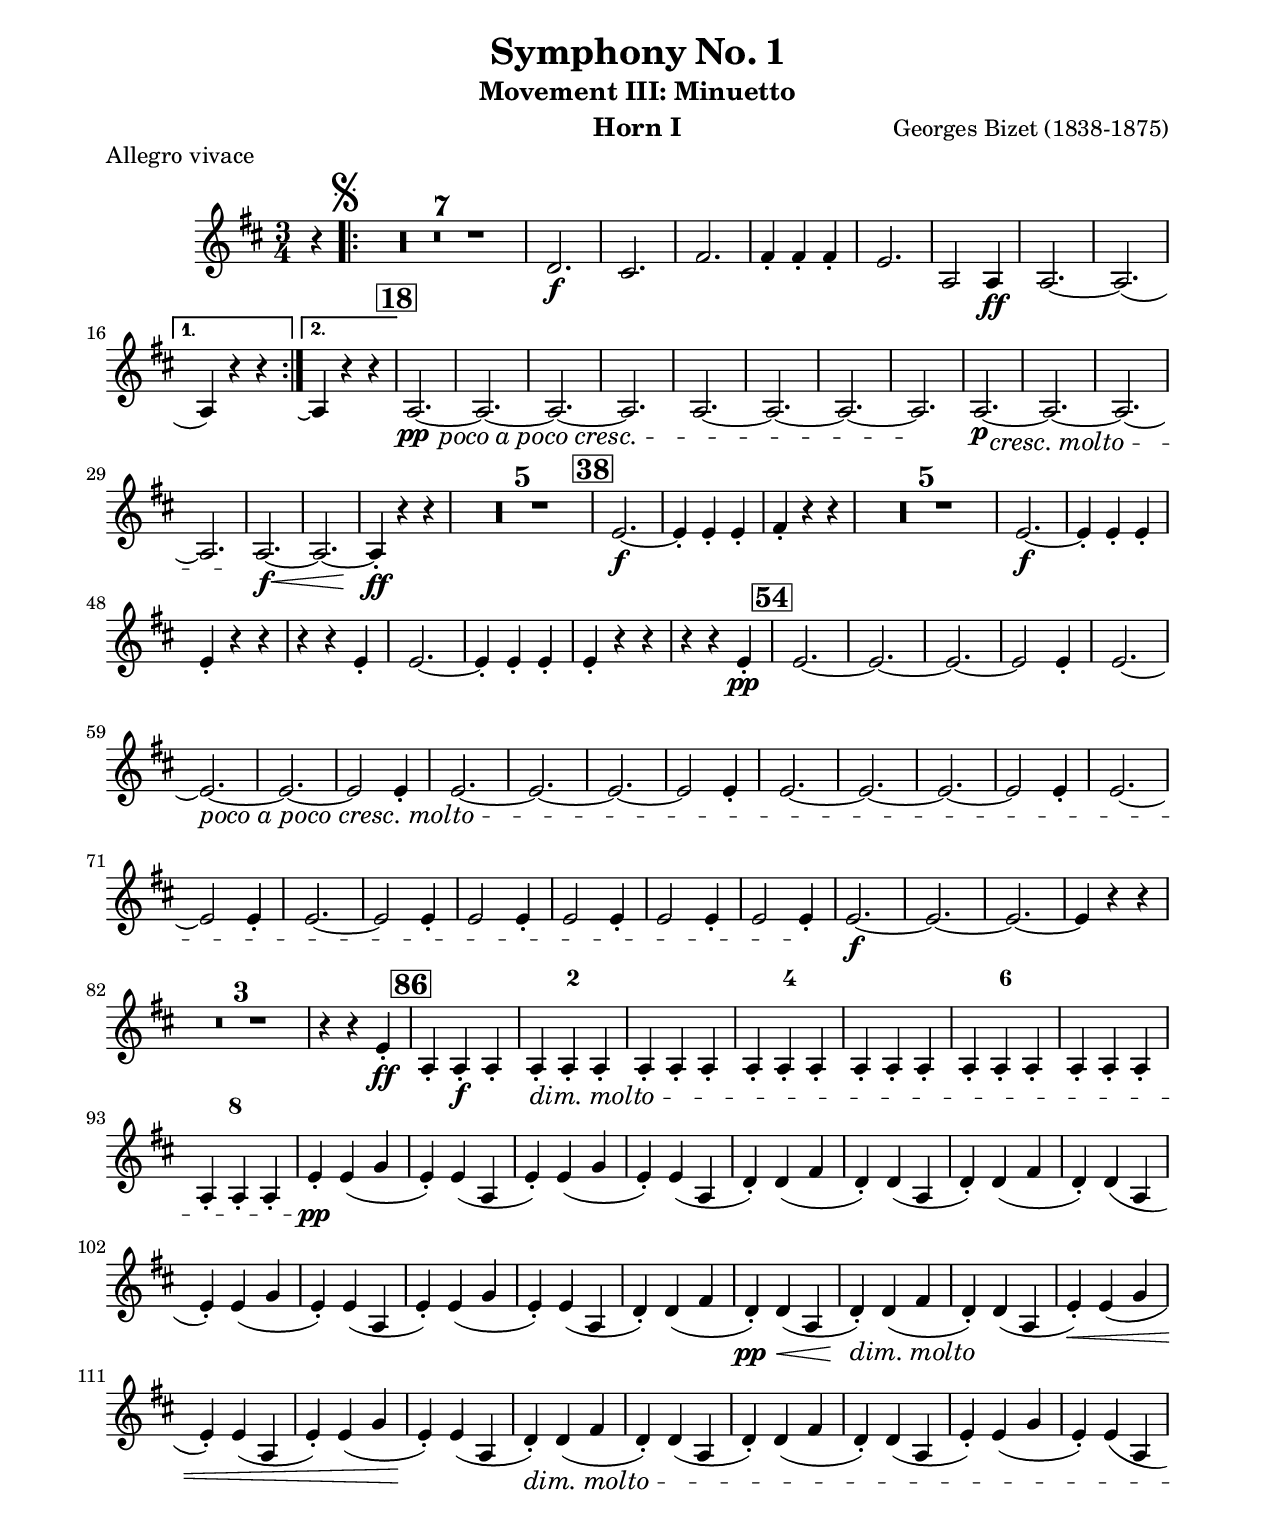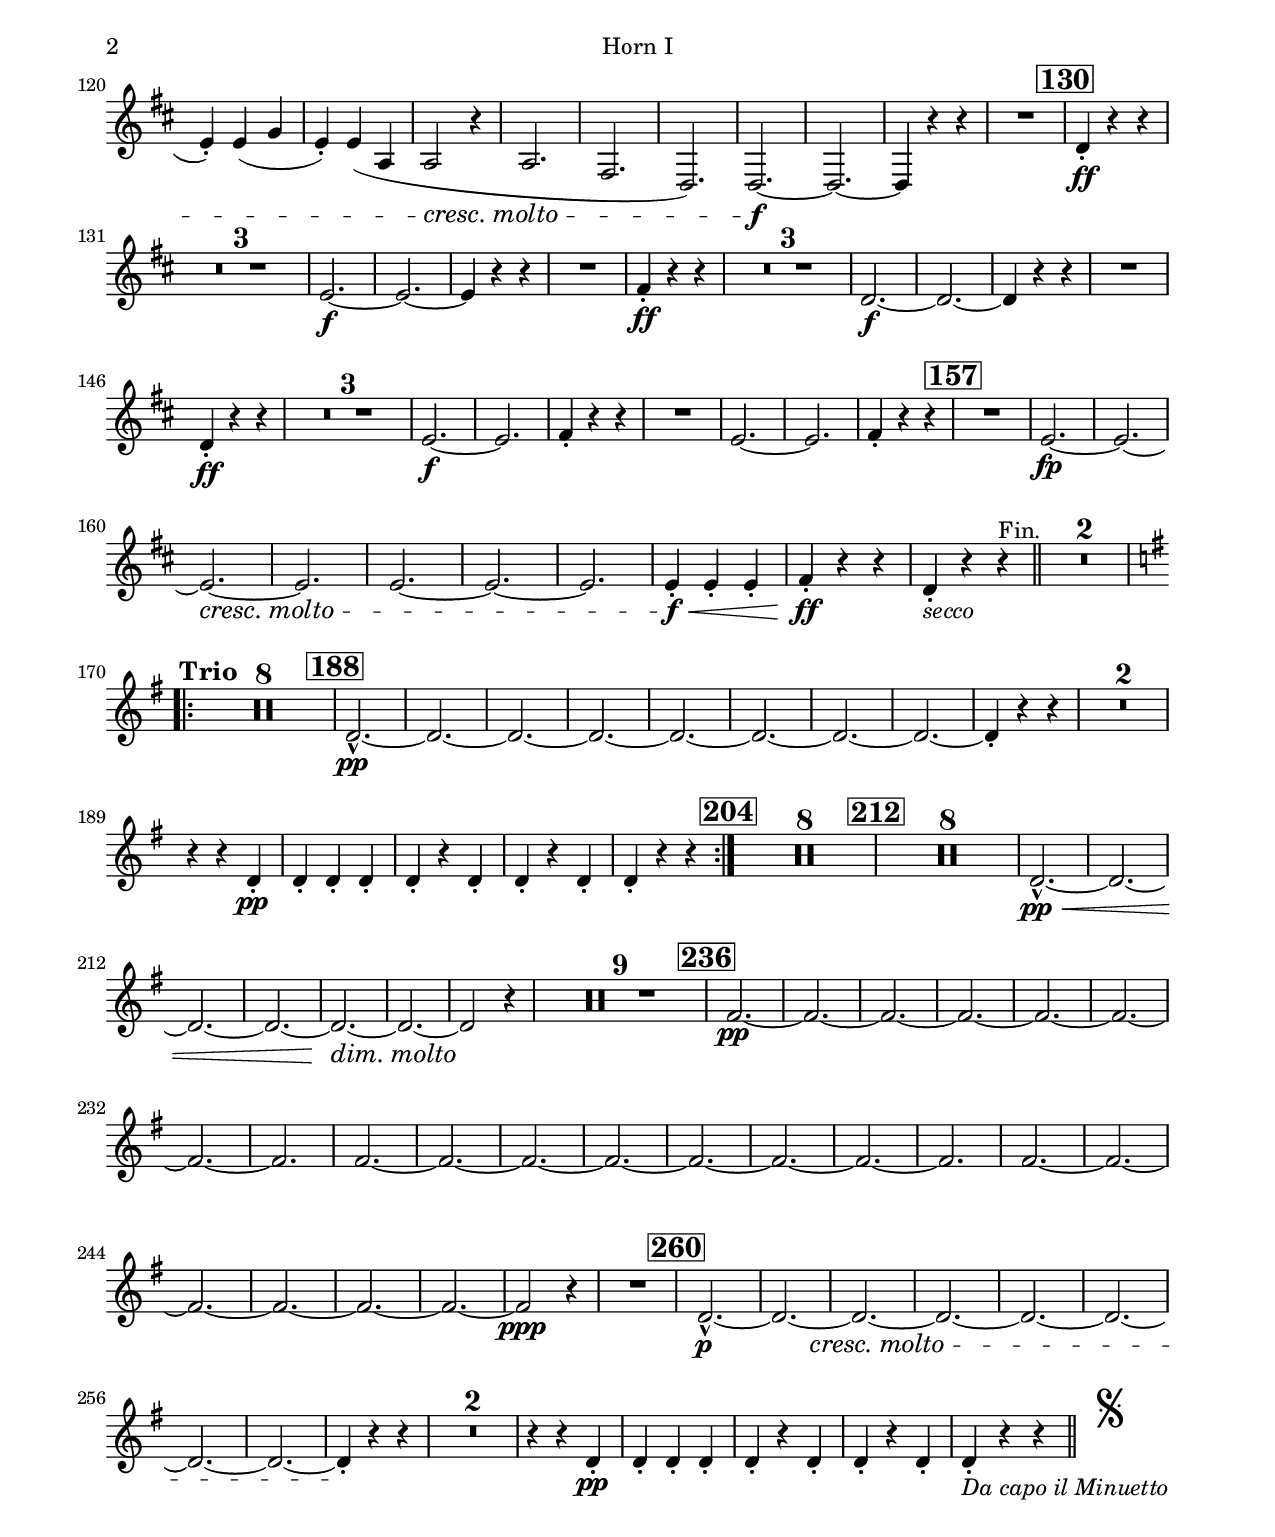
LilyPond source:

\version "2.13.5"

\include "defs.lyi" 
\version "2.13.5"

\include "defs.lyi"

hornOneMvtIIIDynamics = 
{
  \time 3/4
  \key g \major

  \partial 4 s4 |
  \repeat volta 2
  {
    s2.*7 |
    s2.\f |
    s2.*4 |
    s2 s4\ff |
    s2.*2 |
  }
  \alternative
  {
    {
      s2. |
    }
    {
      s2. |
    }
  }

  % 18
%  \repeat volta 2
%  {
    \crescTextPocoAPocoCresc 
    s4\pp s s\< |
    s2.*6 |
    s2.\! |
    \crescTextCrescMolto 
    s4\p s\< s |
    s2.*2 |
    s4 s s\! |
    \crescHairpin
    s4\f s\< s |
    s s s\! |
    s\ff s s |
    s2.*5 |

    % 38
    s2.\f |
    s2.*7 |
    s2.\f |
    s2.*2 |
    s2 s4 |
    s2.*3 |
    s2 s4\pp |

    % 54
    s2.*5 |
    \crescTextPocoAPocoCrescMolto
    s2.\< |
    s2.*17 |
    s2 s4\! |
    s4\f s s |
    s2.*6 |
    s4 s s\ff |

    % 86
    s4 s\f s |
    \dimTextDimMolto
    s2.\>
    s2.*6 |
    s2.\pp |
    s2.*12 |
    \crescHairpin
    s2.\pp\< |
    s4\!\> s s |
    s4\! s s |
    s4\< s s |
    s2.*2 |
    s4\! s s |
    s4\> s s |
    s2.*7 |
    \crescTextCrescMolto
    s4\!\< s s |
    s2.*3 |
    s4\!\f s s |
    s2.*3 |

    % 130
    s4\ff s s |
    s2.*3 |
    s4\f s s |
    s2.*3 |
    s4\ff s s |
    s2.*3 |
    s4\f s s |
    s2.*3 |
    s4\ff s s |
    s2.*3 |
    s4\f s s |
    s2.*3 |
    s4 s s |
    s2.*2 |

    % 157
    s2. |
    s4\fp s s |
    s2. |
    \crescTextCrescMolto 
    s2.\< |
    s2. |
    s2. |
    s2. |
    s2. |
    \crescHairpin
    s4\!\f\< s s |
    s4\ff s s |
%  }
%  \alternative
%  {
%    {
%      s4-\secco s s |
%      s2.\pp |
%      s2. |
%    }
%    {
      s4-\secco s s |
      s2.*2 |
%    }
%  }

  \key c \major

  % 173
  \repeat volta 2
  {
    s2.*8 |

    % 181
    s4\pp s s |
    s2.*10 |
    s4 s s\pp |
    s2.*4 |
  }

  % 197
%  \repeat volta 2
%  {
    s2.*8 |

    % 205
    s2.*8 |
    \crescHairpin
    s4\pp\< s s |
    s2.*3 |
    s4\!\> s s |
    s4 s s\! |
    s2.*10 |

    % 229
    s2.\pp |
    s2.*21 |
    s2.\ppp |
    s2. |

    % 253
    s2.\p |
    \crescTextCrescMolto 
    s4 s s\< |
    s2.*6 |
    s2.\! |
    s2.*2 |
    s4 s s\pp |
    s2.*3 |
%  }
%  \alternative
%  {
%    {
%      s2. |
%    }
%    {
      s4 s s |
%    }
%  }
}


hornOneMvtIIICues = 
{
  \time 3/4
  \key g \major

  \partial 4 s4 |

  s2.*58 | \break
  s2.*27 |
    \set countPercentRepeats = ##t
    \override PercentRepeat #'transparent = ##t
    \override PercentRepeatCounter #'staff-padding = #2
    \set repeatCountVisibility = #(every-nth-repeat-count-visible 2)

    \repeat percent 8 { s2. | }

  s2.*66 | \break
  s2.*10 |

  \key c \major

  s2.*96 |

}


hornOneMvtIIINotCues = 
{
  \time 3/4
  \key g \major

  \partial 4 s4 |

  s2.*169 |

  \key c \major

  s2.*96 |

}


hornOneMvtIIINotes = 
{
  \time 3/4
  \key g \major

  \partial 4 r4 |
  \repeat volta 2
  {
    R4*3*7 |
    g'2. |
    fis2. |
    b2. |
    b4-. b-. b-. |
    a2. |
    d,2 d4 |
    d2.~ |
    d2.( |
  }
  \alternative
  {
    {
      d4) r r |
    }
    {
      d4\repeatTie r r |
    }
  }

  % 18
%  \repeat volta 2
%  {
    d2.~ |
    d2.~ |
    d2.~ |
    d2. |
    d2.~ |
    d2.~ |
    d2.~ |
    d2. |
    d2.~ |
    d2.~ |
    d2.~ |
    d2. |
    d2.~ |
    d2.~ |
    d4-. r r |
    R4*3*5 |

    % 38
    a'2.~ |
    a4-. a-. a-. |
    b4-. r r |
    R4*3*5 |
    a2.~ |
    a4-. a-. a-. |
    a4-. r r |
    r r a-. |
    a2.~ |
    a4-. a-. a-. |
    a4-. r r |
    r r a-. |

    % 54
    a2.~ |
    a2.~ |
    a2.~ |
    a2 a4-. |
    a2.~ |
    a2.~ |
    a2.~ |
    a2 a4-. |
    a2.~ |
    a2.~ |
    a2.~ |
    a2 a4-. |
    a2.~ |
    a2.~ |
    a2.~ |
    a2 a4-. |
    a2.~ |
    a2 a4-. |
    a2.~ |
    a2 a4-. |
    a2 a4-. |
    a2 a4-. |
    a2 a4-. |
    a2 a4-. |
    a2.~ |
    a2.~ |
    a2.~ |
    a4 r r |
    R4*3*3 |
    r4 r a-. |

    % 86
    d,4-. d-. d-. |
    \repeat unfold 7 { d-. d-. d-. | }
    a'-. a( c |
    a-.) a( d, |
    a'-.) a( c |
    a-.) a( d, |
    \repeat unfold 3
    {
      g-.) g( b |
      g-.) g( d |
      g-.) g( b |
      g-.) g( d |
      a'-.) a( c |
      a-.) a( d, |
      a'-.) a( c |
      a-.) a( d, |
    }
    d2 r4 |
    d2. |
    b2. |
    g2.) |
    g2.~ |
    g2.~ |
    g4 r r |
    R4*3 |

    % 130
    g'4-. r r |
    R4*3*3 |
    a2.~ |
    a2.~ |
    a4 r r |
    R4*3 |
    b4-. r r |
    R4*3*3 |
    g2.~ |
    g2.~ |
    g4 r r |
    R4*3 |
    g4-. r r |
    R4*3*3 |
    a2.~ |
    a2. |
    b4-. r r |
    R4*3 |
    a2.~ |
    a2. |
    b4-. r r |

    % 157
    R4*3 |
    a2.~ |
    a2.~ |
    a2.~ |
    a2. |
    a2.~ |
    a2.~ |
    a2. |
    a4-. a-. a-. |
    b4-. r r |
%  }
%  \alternative
%  {
%    {
%      g4-. r r |
%      d2.~ |
%      d2. |
%    }
%    {
      g4-. r r |
      R4*3*2 |
%    }
%  }

  \key c \major

  % 173
  \repeat volta 2
  {
    R4*3*8 |

    % 181
    g2.-^~ |
    g2.~ |
    g2.~ |
    g2.~ |
    g2.~ |
    g2.~ |
    g2.~ |
    g2.~ |
    g4-. r r |
    R4*3*2 |
    r4 r g-. |
    g-. g-. g-. |
    g-. r g-. |
    g-. r g-. |
    g-. r r |
  }

  % 197
%  \repeat volta 2
%  {
    R4*3*8 |

    % 205
    R4*3*8 |
    g2.-^~ |
    g2.~ |
    g2.~ |
    g2.~ |
    g2.~ |
    g2.~ |
    g2 r4 |
    R4*3*9 |

    % 229
    b2.~ |
    b2.~ |
    b2.~ |
    b2.~ |
    b2.~ |
    b2.~ |
    b2.~ |
    b2. |
    b2.~ |
    b2.~ |
    b2.~ |
    b2.~ |
    b2.~ |
    b2.~ |
    b2.~ |
    b2. |
    b2.~ |
    b2.~ |
    b2.~ |
    b2.~ |
    b2.~ |
    b2.~ |
    b2 r4 |
    R4*3 |

    % 253
    g2.-^~ |
    g2.~ |
    g2.~ |
    g2.~ |
    g2.~ |
    g2.~ |
    g2.~ |
    g2.~ |
    g4-. r r |
    R4*3*2 |
    r4 r g-. |
    g-. g-. g-. |
    g-. r g-. |
    g-. r g-. |
%  }
%  \alternative
%  {
%    {
%      g-. r r |
%    }
%    {
      g-. r r |
%    }
%  }
}

hornOneMvtIIIScore = \relative c' { << \hornOneMvtIIINotes \hornOneMvtIIINotCues \hornOneMvtIIIDynamics >> }
hornFOneMvtIIIScore = \transpose f c \relative c' { << \hornOneMvtIIINotes \hornOneMvtIIINotCues \hornOneMvtIIIDynamics >> }
hornFOneMvtIIIPart  = \transpose f c \relative c' { << \hornOneMvtIIINotes \hornOneMvtIIICues    \hornOneMvtIIIDynamics >> }
 

instrument = "Horn I"

notesMvtIII = \hornFOneMvtIIIPart

\include "Part.lyi"

